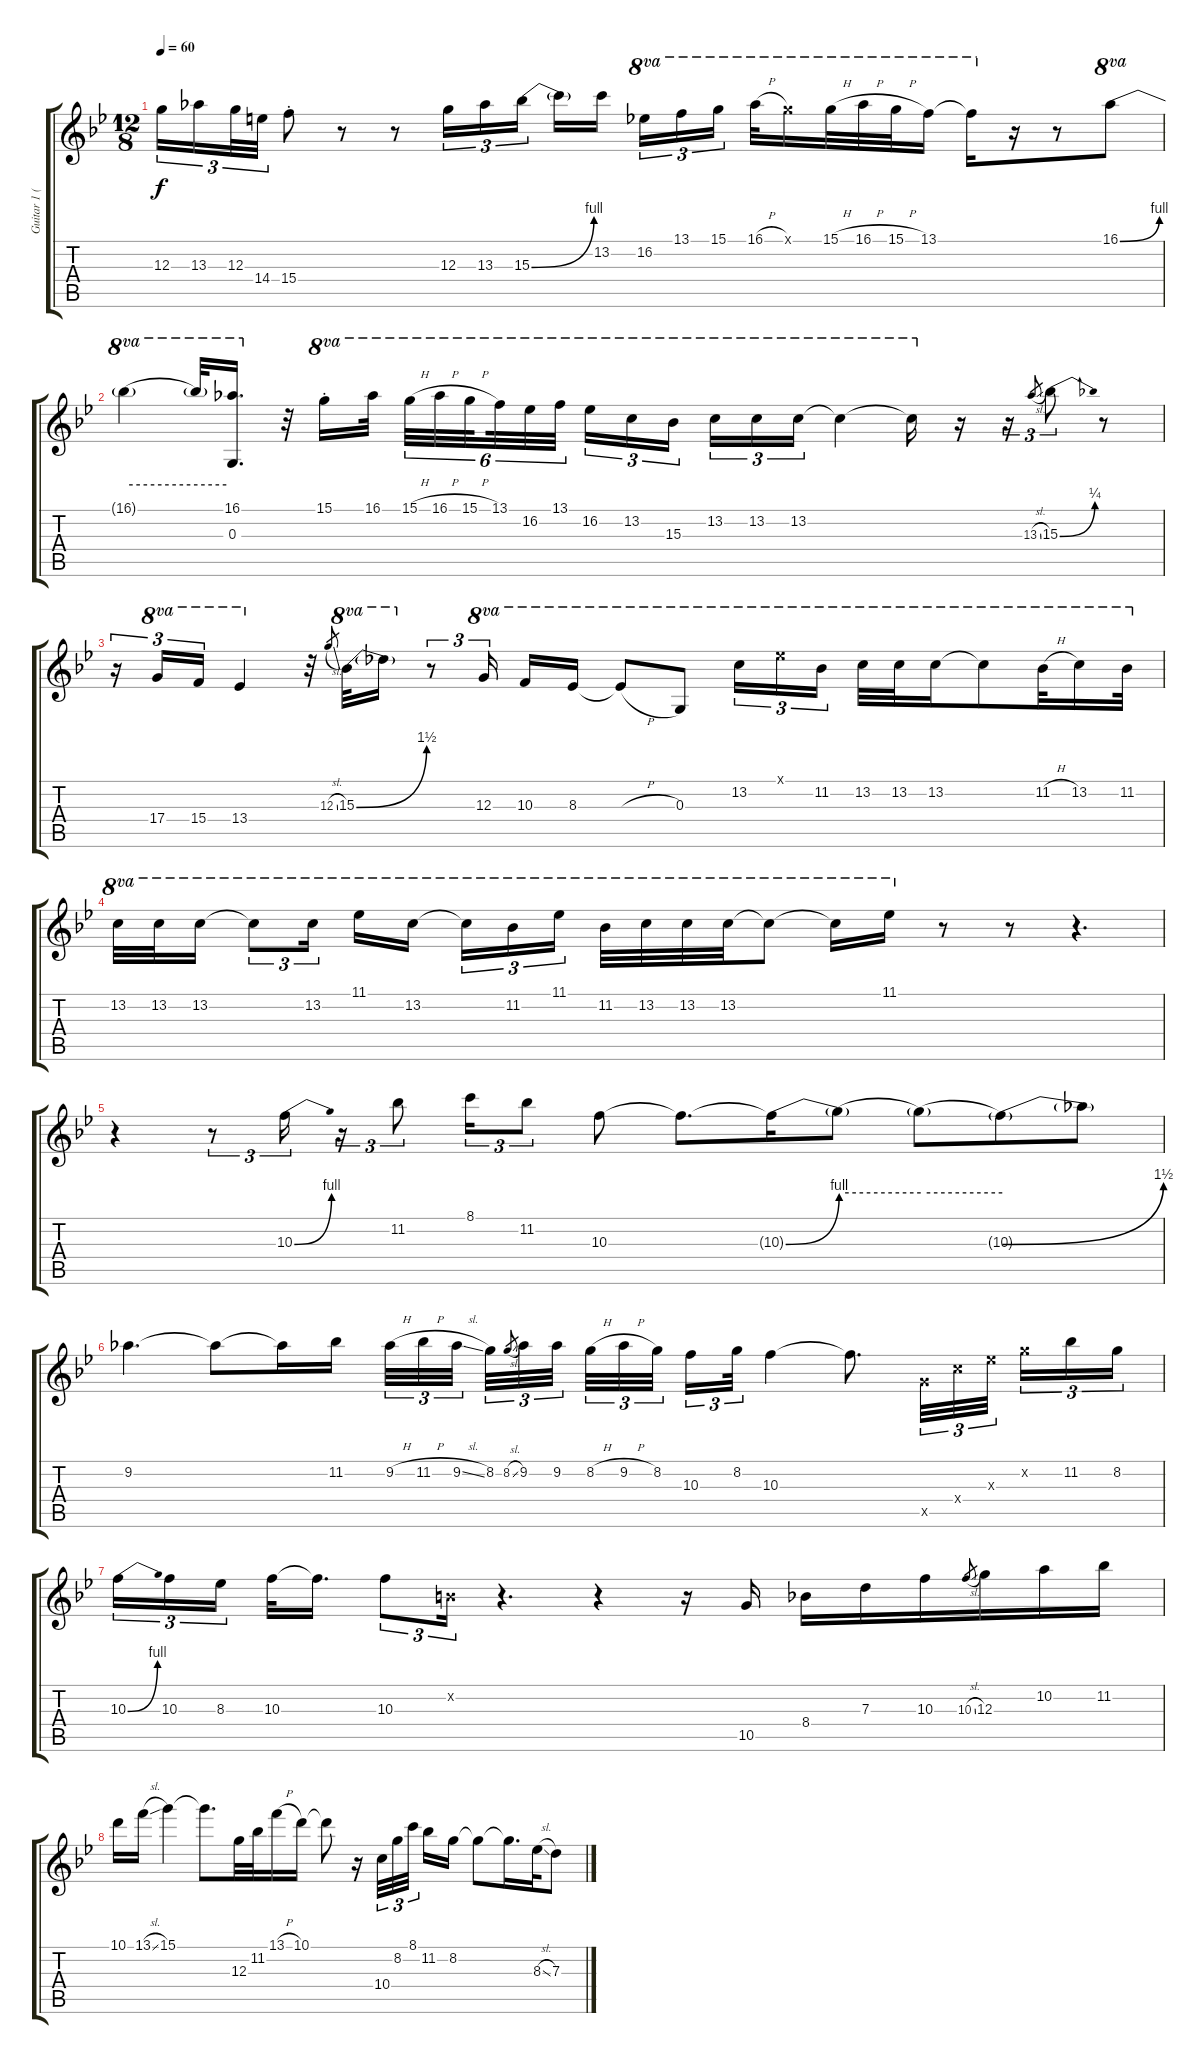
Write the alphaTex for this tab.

\track ("Guitar 1 (Electric)" "Guitar 1 (") {instrument overdrivenguitar}
\staff {score tabs}
\tuning (E4 B3 G3 D3 A2 E2) {hide}
\ts (12 8)
\tempo 60
\clef g2
\ks bb
12.3.16{tu (3 2) dy f} 13.3.16{tu (3 2)} 12.3.32{tu (3 2)} 14.4.32{tu (3 2)} 15.4{st}.8 r.8 r.8 12.3.16{tu (3 2)} 13.3.16{tu (3 2)} 15.3{be (bend 0 0 60 4)}.16{tu (3 2) beam splitsecondary} 15.3{t}.16 13.2.16 16.2.16{tu (3 2) ot 8va} 13.1.16{tu (3 2) ot 8va} 15.1.16{tu (3 2) ot 8va beam splitsecondary} 16.1{h}.32{ot 8va} 15.1{x}.16{ot 8va} 15.1{h}.32{ot 8va} 16.1{h}.32{ot 8va} 15.1{h}.32{ot 8va} 13.1.16{ot 8va} 13.1{t}.16{ot 8va} r.16 r.8 16.1{be (bend 0 0 60 4)}.8{ot 8va} |
16.1{be (hold 0 4 60 4) t}.4{ot 8va} 16.1{t}.32{ot 8va} (16.1 0.3).16{d ot 8va} r.32 15.1{st}.16{ot 8va} 16.1.32{ot 8va beam splitsecondary} 15.1{h}.32{tu (6 4) ot 8va} 16.1{h}.32{tu (6 4) ot 8va} 15.1{h}.32{tu (6 4) ot 8va beam splitsecondary} 13.1.32{tu (6 4) ot 8va} 16.2.32{tu (6 4) ot 8va} 13.1.32{tu (6 4) ot 8va beam splitsecondary} 16.2.16{tu (3 2) ot 8va} 13.2.16{tu (3 2) ot 8va} 15.3.16{tu (3 2) ot 8va} 13.2.16{tu (3 2) ot 8va} 13.2.16{tu (3 2) ot 8va} 13.2.16{tu (3 2) ot 8va} 13.2{t}.4{ot 8va} 13.2{t}.16{ot 8va} r.16 r.16{tu (3 2)} 13.3{sl}.8{gr} 15.3{be (bend 0 0 60 1)}.8{tu (3 2)} r.8 |
r.16{tu (3 2)} 17.4.16{tu (3 2) ot 8va} 15.4.16{tu (3 2) ot 8va} 13.4.4{ot 8va} r.32 12.3{sl}.8{gr} 15.3{be (bend 0 0 60 6)}.32{ot 8va} 15.3{t}.16{ot 8va} r.8{tu (3 2)} 12.3.16{tu (3 2) ot 8va beam splitsecondary} 10.3.16{ot 8va} 8.3.16{ot 8va} 8.3{h t}.8{ot 8va} 0.3.8{ot 8va} 13.2.16{tu (3 2) ot 8va} 11.1{x}.16{tu (3 2) ot 8va} 11.2.16{tu (3 2) ot 8va} 13.2.32{ot 8va} 13.2.32{ot 8va} 13.2.16{ot 8va} 13.2{t}.8{ot 8va} 11.2{h}.32{ot 8va} 13.2.16{ot 8va} 11.2.32{ot 8va} |
13.2.32{ot 8va} 13.2.32{ot 8va} 13.2.16{ot 8va} 13.2{t}.8{tu (3 2) ot 8va} 13.2.16{tu (3 2) ot 8va beam splitsecondary} 11.1.16{ot 8va} 13.2.16{ot 8va} 13.2{t}.16{tu (3 2) ot 8va} 11.2.16{tu (3 2) ot 8va} 11.1.16{tu (3 2) ot 8va beam splitsecondary} 11.2.32{ot 8va} 13.2.32{ot 8va} 13.2.32{ot 8va} 13.2.32{ot 8va} 13.2{t}.8{ot 8va} 13.2{t}.16{ot 8va} 11.1.16{ot 8va} r.8 r.8 r.4{d} |
r.4 r.8{tu (3 2)} 10.3{be (bend 0 0 60 4)}.16{tu (3 2)} r.16{tu (3 2)} 11.2.8{tu (3 2)} 8.1.16{tu (3 2)} 11.2.8{tu (3 2)} 10.3.8 10.3{t}.8{d} 10.3{be (bend 0 0 60 4) t}.16 10.3{be (hold 0 4 60 4) t}.8 10.3{be (hold 0 4 60 4) t}.8 10.3{be (bend 0 0 60 6) t}.8 10.3{t}.8 |
9.2.4{d} 9.2{t}.8 9.2{t}.16 11.2.16{beam splitsecondary} 9.2{h}.32{tu (3 2)} 11.2{h}.32{tu (3 2)} 9.2{sl}.32{tu (3 2) beam splitsecondary} 8.2.32{tu (3 2)} 8.2{sl}.8{gr} 9.2.32{tu (3 2)} 9.2.32{tu (3 2)} 8.2{h}.32{tu (3 2)} 9.2{h}.32{tu (3 2)} 8.2.32{tu (3 2) beam splitsecondary} 10.3.16{tu (3 2)} 8.2.32{tu (3 2)} 10.3.4 10.3{t}.8{d} 10.5{x}.32{tu (3 2)} 10.4{x}.32{tu (3 2)} 8.3{x}.32{tu (3 2) beam splitsecondary} 8.2{x}.16{tu (3 2)} 11.2.16{tu (3 2)} 8.2.16{tu (3 2)} |
10.3{be (bend 0 0 60 4)}.16{tu (3 2)} 10.3.16{tu (3 2)} 8.3.16{tu (3 2) beam splitsecondary} 10.3.32 10.3{t}.16{d} 10.3.8{tu (3 2)} 0.2{x}.16{tu (3 2)} r.4{d} r.4 r.16 10.5.16 8.4.16 7.3.16 10.3.16 10.3{sl}.8{gr} 12.3.16 10.2.16 11.2.16 |
10.1.16 13.1{sl}.16 15.1.4 15.1{t}.8{d} 12.3.32 11.2.32 13.1{h}.16 10.1.16 10.1{t}.8 r.16 10.4.32{tu (3 2)} 8.2.32{tu (3 2)} 8.1.32{tu (3 2) beam splitsecondary} 11.2.16 8.2.16 8.2{t}.8 8.2{t}.16{d} 8.3{sl}.32 7.3.8
